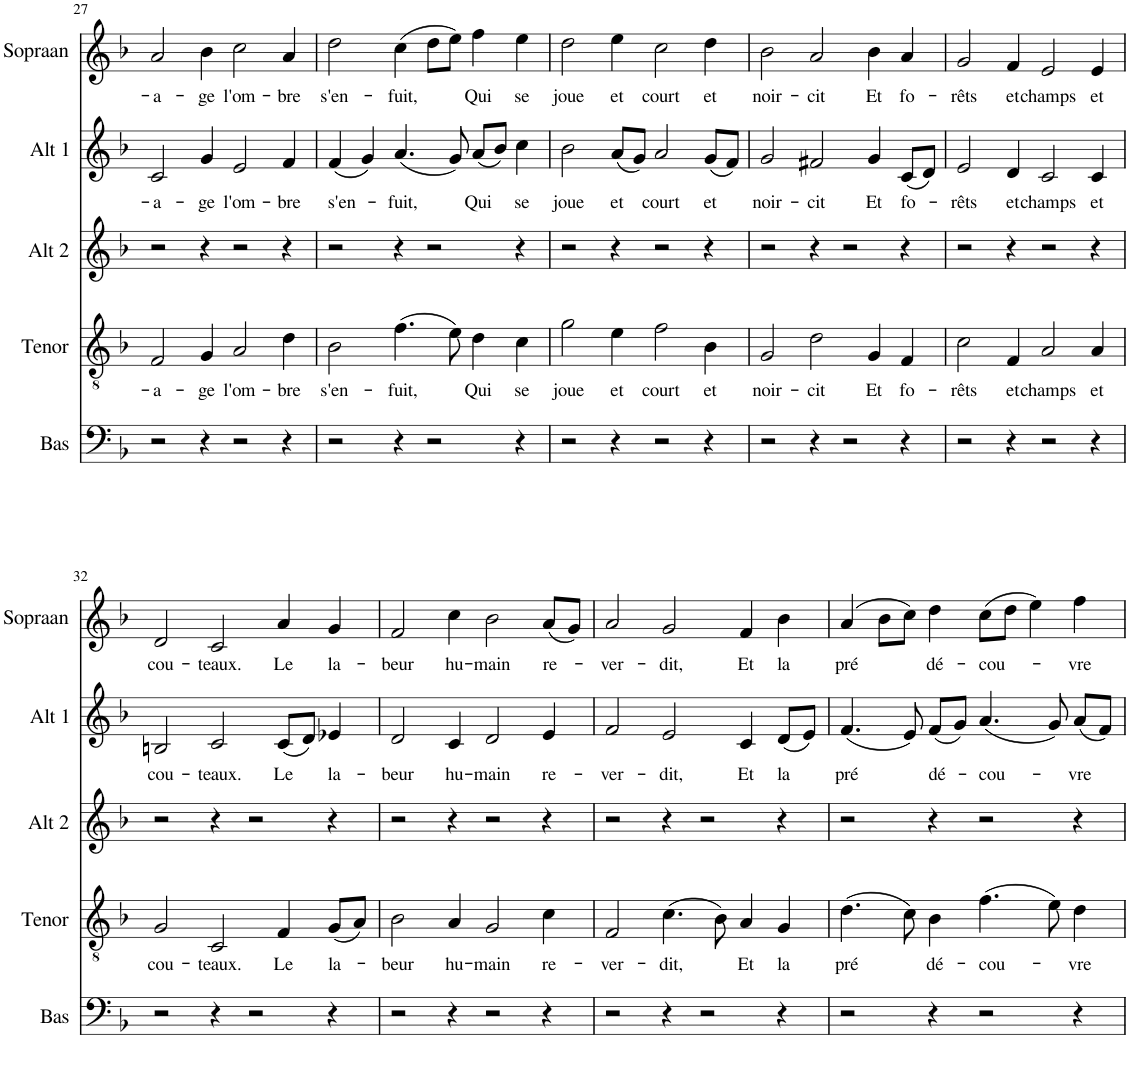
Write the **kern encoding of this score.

**kern	**kern	**text	**kern	**kern	**text	**kern	**text
*part5	*part4	*part4	*part3	*part2	*part2	*part1	*part1
*staff5	*staff4	*staff4	*staff3	*staff2	*staff2	*staff1	*staff1
*I"Bas	*I"Tenor	*	*I"Alt 2	*I"Alt 1	*	*I"Sopraan	*
*I'Bas	*I'Tenor	*	*I'Alt 2	*I'Alt 1	*	*I'Sopraan	*
!!LO:PB:g=z
*clefF4	*clefGv2	*	*clefG2	*clefG2	*	*clefG2	*
*k[b-]	*k[b-]	*	*k[b-]	*k[b-]	*	*k[b-]	*
*M6/4	*M6/4	*	*M6/4	*M6/4	*	*M6/4	*
=27	=27	=27	=27	=27	=27	=27	=27
!	!	!LO:LY:b	!	!	!LO:LY:b	!	!LO:LY:b
2r	2F/	-a-	2r	2c/	-a-	2a/	-a-
!	!	!LO:LY:b	!	!	!LO:LY:b	!	!LO:LY:b
4r	4G/	-ge	4r	4g/	-ge	4b-\	-ge
!	!	!LO:LY:b	!	!	!LO:LY:b	!	!LO:LY:b
2r	2A/	l'om-	2r	2e/	l'om-	2cc\	l'om-
!	!	!LO:LY:b	!	!	!LO:LY:b	!	!LO:LY:b
4r	4d\	-bre	4r	4f/	-bre	4a/	-bre
=28	=28	=28	=28	=28	=28	=28	=28
!	!	!LO:LY:b	!	!	!LO:LY:b	!	!LO:LY:b
2r	2B-\	s'en-	2r	(4f/	s'en-	2dd\	s'en-
.	.	.	.	4g/)	.	.	.
!	!	!LO:LY:b	!	!	!LO:LY:b	!	!LO:LY:b
4r	(4.f\	-fuit,	4r	(4.a/	-fuit,	(4cc\	-fuit,
2r	.	.	2r	.	.	8dd\L	.
.	8e\)	.	.	8g/)	.	8ee\J)	.
!	!	!LO:LY:b	!	!	!LO:LY:b	!	!LO:LY:b
.	4d\	Qui	.	(8a/L	Qui	4ff\	Qui
.	.	.	.	8b-/J)	.	.	.
!	!	!LO:LY:b	!	!	!LO:LY:b	!	!LO:LY:b
4r	4c\	se	4r	4cc\	se	4ee\	se
=29	=29	=29	=29	=29	=29	=29	=29
!	!	!LO:LY:b	!	!	!LO:LY:b	!	!LO:LY:b
2r	2g\	joue	2r	2b-\	joue	2dd\	joue
!	!	!LO:LY:b	!	!	!LO:LY:b	!	!LO:LY:b
4r	4e\	et	4r	(8a/L	et	4ee\	et
.	.	.	.	8g/J)	.	.	.
!	!	!LO:LY:b	!	!	!LO:LY:b	!	!LO:LY:b
2r	2f\	court	2r	2a/	court	2cc\	court
!	!	!LO:LY:b	!	!	!LO:LY:b	!	!LO:LY:b
4r	4B-\	et	4r	(8g/L	et	4dd\	et
.	.	.	.	8f/J)	.	.	.
=30	=30	=30	=30	=30	=30	=30	=30
!	!	!LO:LY:b	!	!	!LO:LY:b	!	!LO:LY:b
2r	2G/	noir-	2r	2g/	noir-	2b-\	noir-
!	!	!LO:LY:b	!	!	!LO:LY:b	!	!LO:LY:b
4r	2d\	-cit	4r	2f#X/	-cit	2a/	-cit
2r	.	.	2r	.	.	.	.
!	!	!LO:LY:b	!	!	!LO:LY:b	!	!LO:LY:b
.	4G/	Et	.	4g/	Et	4b-\	Et
!	!	!LO:LY:b	!	!	!LO:LY:b	!	!LO:LY:b
4r	4F/	fo-	4r	(8c/L	fo-	4a/	fo-
.	.	.	.	8d/J)	.	.	.
=31	=31	=31	=31	=31	=31	=31	=31
!	!	!LO:LY:b	!	!	!LO:LY:b	!	!LO:LY:b
2r	2c\	-rêts	2r	2e/	-rêts	2g/	-rêts
!	!	!LO:LY:b	!	!	!LO:LY:b	!	!LO:LY:b
4r	4F/	et	4r	4d/	et	4f/	et
!	!	!LO:LY:b	!	!	!LO:LY:b	!	!LO:LY:b
2r	2A/	champs	2r	2c/	champs	2e/	champs
!	!	!LO:LY:b	!	!	!LO:LY:b	!	!LO:LY:b
4r	4A/	et	4r	4c/	et	4e/	et
!!LO:LB:g=z
=32	=32	=32	=32	=32	=32	=32	=32
!	!	!LO:LY:b	!	!	!LO:LY:b	!	!LO:LY:b
2r	2G/	cou-	2r	2Bn/	cou-	2d/	cou-
!	!	!LO:LY:b	!	!	!LO:LY:b	!	!LO:LY:b
4r	2C/	-teaux.	4r	2c/	-teaux.	2c/	-teaux.
2r	.	.	2r	.	.	.	.
!	!	!LO:LY:b	!	!	!LO:LY:b	!	!LO:LY:b
.	4F/	Le	.	(8c/L	Le	4a/	Le
.	.	.	.	8d/J)	.	.	.
!	!	!LO:LY:b	!	!	!LO:LY:b	!	!LO:LY:b
4r	(8G/L	la-	4r	4e-X/	la-	4g/	la-
.	8A/J)	.	.	.	.	.	.
=33	=33	=33	=33	=33	=33	=33	=33
!	!	!LO:LY:b	!	!	!LO:LY:b	!	!LO:LY:b
2r	2B-\	-beur	2r	2d/	-beur	2f/	-beur
!	!	!LO:LY:b	!	!	!LO:LY:b	!	!LO:LY:b
4r	4A/	hu-	4r	4c/	hu-	4cc\	hu-
!	!	!LO:LY:b	!	!	!LO:LY:b	!	!LO:LY:b
2r	2G/	-main	2r	2d/	-main	2b-\	-main
!	!	!LO:LY:b	!	!	!LO:LY:b	!	!LO:LY:b
4r	4c\	re-	4r	4e/	re-	(8a/L	re-
.	.	.	.	.	.	8g/J)	.
=34	=34	=34	=34	=34	=34	=34	=34
!	!	!LO:LY:b	!	!	!LO:LY:b	!	!LO:LY:b
2r	2F/	-ver-	2r	2f/	-ver-	2a/	-ver-
!	!	!LO:LY:b	!	!	!LO:LY:b	!	!LO:LY:b
4r	(4.c\	-dit,	4r	2e/	-dit,	2g/	-dit,
2r	.	.	2r	.	.	.	.
.	8B-\)	.	.	.	.	.	.
!	!	!LO:LY:b	!	!	!LO:LY:b	!	!LO:LY:b
.	4A/	Et	.	4c/	Et	4f/	Et
!	!	!LO:LY:b	!	!	!LO:LY:b	!	!LO:LY:b
4r	4G/	la	4r	(8d/L	la	4b-\	la
.	.	.	.	8e/J)	.	.	.
=35	=35	=35	=35	=35	=35	=35	=35
!	!	!LO:LY:b	!	!	!LO:LY:b	!	!LO:LY:b
2r	(4.d\	pré	2r	(4.f/	pré	(4a/	pré
.	.	.	.	.	.	8b-\L	.
.	8c\)	.	.	8e/)	.	8cc\J)	.
!	!	!LO:LY:b	!	!	!LO:LY:b	!	!LO:LY:b
4r	4B-\	dé-	4r	(8f/L	dé-	4dd\	dé-
.	.	.	.	8g/J)	.	.	.
!	!	!LO:LY:b	!	!	!LO:LY:b	!	!LO:LY:b
2r	(4.f\	-cou-	2r	(4.a/	-cou-	(8cc\L	-cou-
.	.	.	.	.	.	8dd\J	.
.	.	.	.	.	.	4ee\)	.
.	8e\)	.	.	8g/)	.	.	.
!	!	!LO:LY:b	!	!	!LO:LY:b	!	!LO:LY:b
4r	4d\	-vre	4r	(8a/L	-vre	4ff\	-vre
.	.	.	.	8f/J)	.	.	.
=	=	=	=	=	=	=	=
*-	*-	*-	*-	*-	*-	*-	*-
